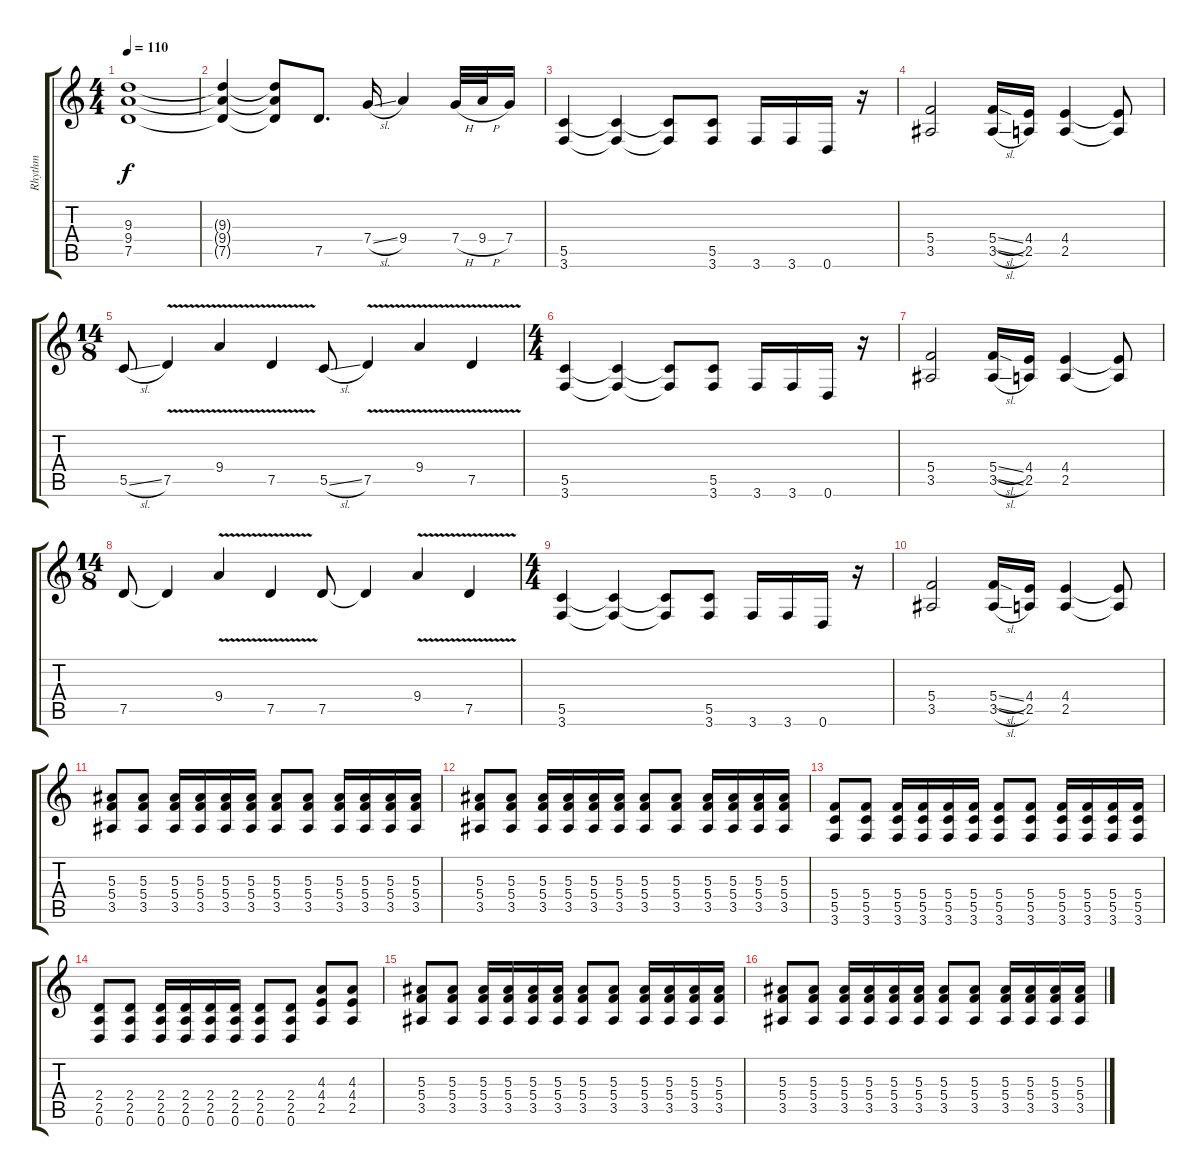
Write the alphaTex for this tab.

\track ("Rhythm" "Rhythm") {instrument distortionguitar}
\staff {score tabs}
\tuning (D4 A3 F3 C3 G2 D2) {hide}
\ts (4 4)
\tempo 110
\clef g2
\ks c
(9.3 9.4 7.5).1{dy f} |
(9.3{t} 9.4{t} 7.5{t}).4 (9.3{t} 9.4{t} 7.5{t}).8 7.5.8{d} 7.4{sl}.16 9.4.4 7.4{h}.32 9.4{h}.32 7.4.16 |
(5.5 3.6).4 (5.5{t} 3.6{t}).4 (5.5{t} 3.6{t}).8 (5.5 3.6).8 3.6.16 3.6.16 0.6.16 r.16 |
(5.4 3.5).2 (5.4{sl} 3.5{sl}).16 (4.4 2.5).16 (4.4 2.5).4 (4.4{t} 2.5{t}).8 |
\ts (14 8)
5.5{sl}.8 7.5{v}.4 9.4{v}.4 7.5{v}.4 5.5{sl}.8 7.5{v}.4 9.4{v}.4 7.5{v}.4 |
\ts (4 4)
(5.5 3.6).4 (5.5{t} 3.6{t}).4 (5.5{t} 3.6{t}).8 (5.5 3.6).8 3.6.16 3.6.16 0.6.16 r.16 |
(5.4 3.5).2 (5.4{sl} 3.5{sl}).16 (4.4 2.5).16 (4.4 2.5).4 (4.4{t} 2.5{t}).8 |
\ts (14 8)
7.5.8 7.5{t}.4 9.4{v}.4 7.5{v}.4 7.5.8 7.5{t}.4 9.4{v}.4 7.5{v}.4 |
\ts (4 4)
(5.5 3.6).4 (5.5{t} 3.6{t}).4 (5.5{t} 3.6{t}).8 (5.5 3.6).8 3.6.16 3.6.16 0.6.16 r.16 |
(5.4 3.5).2 (5.4{sl} 3.5{sl}).16 (4.4 2.5).16 (4.4 2.5).4 (4.4{t} 2.5{t}).8 |
(5.3 5.4 3.5).8 (5.3 5.4 3.5).8 (5.3 5.4 3.5).16 (5.3 5.4 3.5).16 (5.3 5.4 3.5).16 (5.3 5.4 3.5).16 (5.3 5.4 3.5).8 (5.3 5.4 3.5).8 (5.3 5.4 3.5).16 (5.3 5.4 3.5).16 (5.3 5.4 3.5).16 (5.3 5.4 3.5).16 |
(5.3 5.4 3.5).8 (5.3 5.4 3.5).8 (5.3 5.4 3.5).16 (5.3 5.4 3.5).16 (5.3 5.4 3.5).16 (5.3 5.4 3.5).16 (5.3 5.4 3.5).8 (5.3 5.4 3.5).8 (5.3 5.4 3.5).16 (5.3 5.4 3.5).16 (5.3 5.4 3.5).16 (5.3 5.4 3.5).16 |
(5.4 5.5 3.6).8 (5.4 5.5 3.6).8 (5.4 5.5 3.6).16 (5.4 5.5 3.6).16 (5.4 5.5 3.6).16 (5.4 5.5 3.6).16 (5.4 5.5 3.6).8 (5.4 5.5 3.6).8 (5.4 5.5 3.6).16 (5.4 5.5 3.6).16 (5.4 5.5 3.6).16 (5.4 5.5 3.6).16 |
(2.4 2.5 0.6).8 (2.4 2.5 0.6).8 (2.4 2.5 0.6).16 (2.4 2.5 0.6).16 (2.4 2.5 0.6).16 (2.4 2.5 0.6).16 (2.4 2.5 0.6).8 (2.4 2.5 0.6).8 (4.3 4.4 2.5).8 (4.3 4.4 2.5).8 |
(5.3 5.4 3.5).8 (5.3 5.4 3.5).8 (5.3 5.4 3.5).16 (5.3 5.4 3.5).16 (5.3 5.4 3.5).16 (5.3 5.4 3.5).16 (5.3 5.4 3.5).8 (5.3 5.4 3.5).8 (5.3 5.4 3.5).16 (5.3 5.4 3.5).16 (5.3 5.4 3.5).16 (5.3 5.4 3.5).16 |
(5.3 5.4 3.5).8 (5.3 5.4 3.5).8 (5.3 5.4 3.5).16 (5.3 5.4 3.5).16 (5.3 5.4 3.5).16 (5.3 5.4 3.5).16 (5.3 5.4 3.5).8 (5.3 5.4 3.5).8 (5.3 5.4 3.5).16 (5.3 5.4 3.5).16 (5.3 5.4 3.5).16 (5.3 5.4 3.5).16
